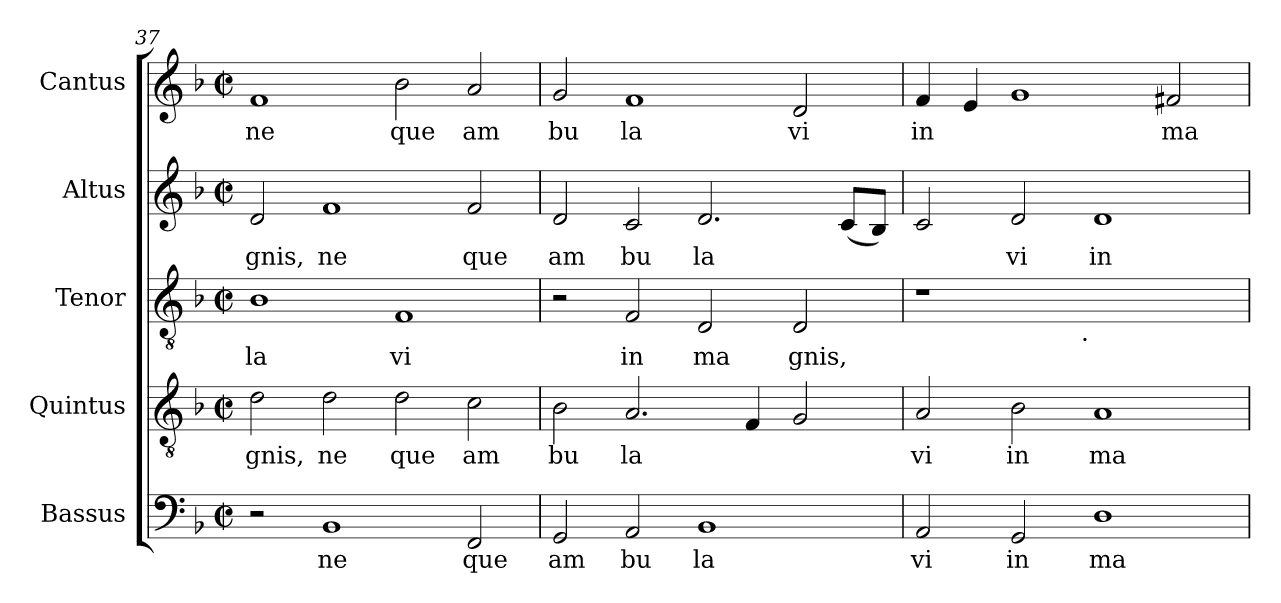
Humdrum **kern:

**kern	**text	**kern	**text	**kern	**text	**kern	**text	**kern	**text
*part5	*part5	*part4	*part4	*part3	*part3	*part2	*part2	*part1	*part1
*staff5	*staff5	*staff4	*staff4	*staff3	*staff3	*staff2	*staff2	*staff1	*staff1
*I"Bassus	*	*I"Quintus	*	*I"Tenor	*	*I"Altus	*	*I"Cantus	*
*clefF4	*	*clefGv2	*	*clefGv2	*	*clefG2	*	*clefG2	*
*k[b-]	*	*k[b-]	*	*k[b-]	*	*k[b-]	*	*k[b-]	*
*F:	*	*F:	*	*F:	*	*F:	*	*F:	*
*M2/2	*	*M2/2	*	*M2/2	*	*M2/2	*	*M2/2	*
*met(c|)	*	*met(c|)	*	*met(c|)	*	*met(c|)	*	*met(c|)	*
=37	=37	=37	=37	=37	=37	=37	=37	=37	=37
!	!	!	!LO:LY:b:cj	!	!LO:LY:b:cj	!	!LO:LY:b:cj	!	!LO:LY:b:cj
2r	.	2d\	gnis,	1B-	la	2d/	gnis,	1f	ne
!	!LO:LY:b:cj	!	!LO:LY:b:cj	!	!	!	!LO:LY:b:cj	!	!
1BB-	ne	2d\	ne	.	.	1f	ne	.	.
!	!	!	!LO:LY:b:cj	!	!LO:LY:b:cj	!	!	!	!LO:LY:b:cj
.	.	2d\	que	1F	vi	.	.	2b-\	que
!	!LO:LY:b:cj	!	!LO:LY:b:cj	!	!	!	!LO:LY:b:cj	!	!LO:LY:b:cj
2FF/	que	2c\	am	.	.	2f/	que	2a/	am
=38	=38	=38	=38	=38	=38	=38	=38	=38	=38
!	!LO:LY:b:cj	!	!LO:LY:b:cj	!	!	!	!LO:LY:b:cj	!	!LO:LY:b:cj
2GG/	am	2B-\	bu	2r	.	2d/	am	2g/	bu
!	!LO:LY:b:cj	!	!LO:LY:b:cj	!	!LO:LY:b:cj	!	!LO:LY:b:cj	!	!LO:LY:b:cj
2AA/	bu	2.A/	la	2F/	in	2c/	bu	1f	la
!	!LO:LY:b:cj	!	!	!	!LO:LY:b:cj	!	!LO:LY:b:cj	!	!
1BB-	la	.	.	2D/	ma	2.d/	la	.	.
!	!	!	!LO:LY:b:cj	!	!	!	!	!	!
.	.	4F/	.	.	.	.	.	.	.
!	!	!	!LO:LY:b:cj	!	!LO:LY:b:cj	!	!	!	!LO:LY:b:cj
.	.	2G/	.	2D/	gnis,	.	.	2d/	vi
!	!	!	!	!	!	!	!LO:LY:b:cj	!	!
.	.	.	.	.	.	(<8c/L	.	.	.
!	!	!	!	!	!	!	!LO:LY:b:cj	!	!
.	.	.	.	.	.	8B-/J)	.	.	.
!!LO:LB:g=z
=39	=39	=39	=39	=39	=39	=39	=39	=39	=39
!	!LO:LY:b:cj	!	!LO:LY:b:cj	!	!	!	!LO:LY:b:cj	!	!LO:LY:b:cj
*	*	*	*	*^	*	*	*	*	*
2AA/	vi	2A/	vi	1r	2ryy	.	2c/	.	4f/	in
!	!	!	!	!	!	!	!	!	!	!LO:LY:b:cj
.	.	.	.	.	.	.	.	.	4e/	.
!	!LO:LY:b:cj	!	!LO:LY:b:cj	!	!	!	!	!LO:LY:b:cj	!	!LO:LY:b:cj
2GG/	in	2B-\	in	.	4...ryy	.	2d/	vi	1g	.
!	!	!	!	!	!LO:TX:b:t=.	!	!	!	!	!
.	.	.	.	.	1ryy	.	.	.	.	.
!	!LO:LY:b:cj	!	!LO:LY:b:cj	!	!	!	!	!LO:LY:b:cj	!	!
1D	ma-	1A	ma-	1ryy	.	.	1d	in	.	.
!	!	!	!	!	!	!	!	!	!	!LO:LY:b:cj
.	.	.	.	.	.	.	.	.	2f#/	ma
.	.	.	.	.	32ryy	.	.	.	.	.
*	*	*	*	*v	*v	*	*	*	*	*
=	=	=	=	=	=	=	=	=	=
*-	*-	*-	*-	*-	*-	*-	*-	*-	*-
